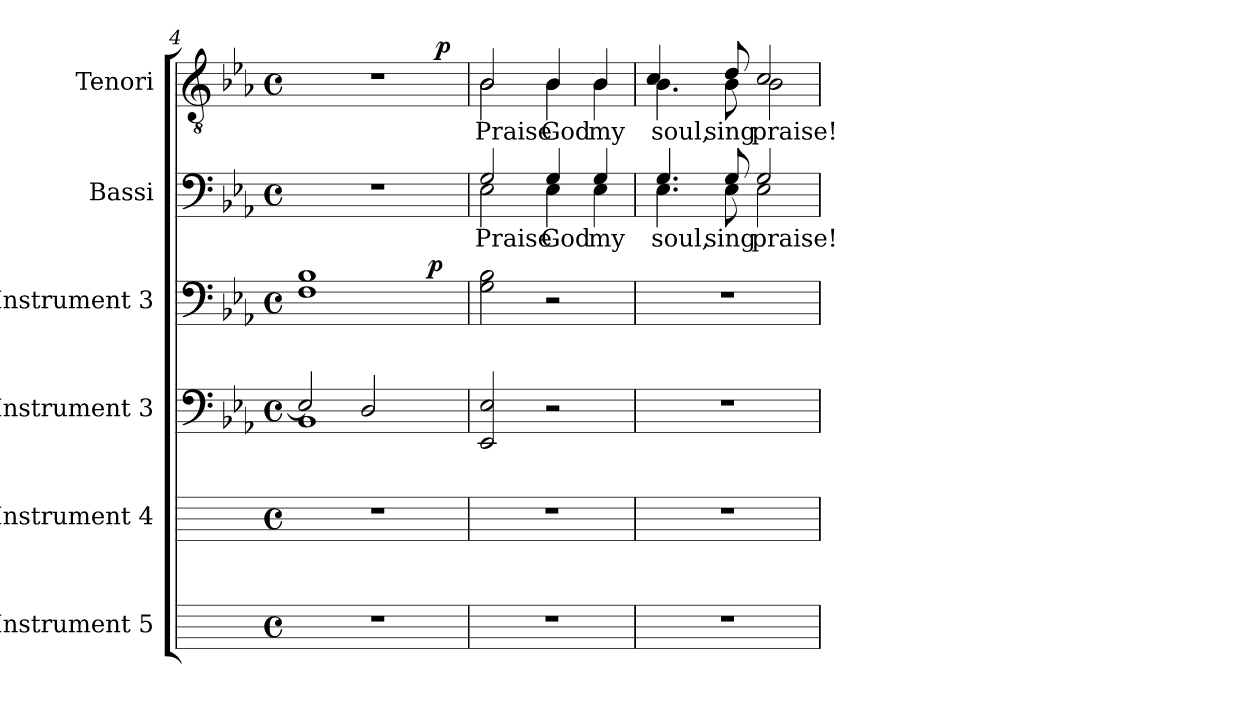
**kern	**kern	**kern	**kern	**dynam	**kern	**text	**kern	**text	**dynam
*part6	*part5	*part4	*part3	*part3	*part2	*part2	*part1	*part1	*part1
*staff6	*staff5	*staff4	*staff3	*staff3	*staff2	*staff2	*staff1	*staff1	*staff1
*I"Instrument 5	*I"Instrument 4	*I"Instrument 3	*I"Instrument 3	*	*I"Bassi	*	*I"Tenori	*	*
*	*	*clefF4	*clefF4	*	*clefF4	*	*clefGv2	*	*
*k[]	*k[]	*k[b-e-a-]	*k[b-e-a-]	*	*k[b-e-a-]	*	*k[b-e-a-]	*	*
*C:	*C:	*E-:	*E-:	*	*E-:	*	*E-:	*	*
*M4/4	*M4/4	*M4/4	*M4/4	*	*M4/4	*	*M4/4	*	*
*met(c)	*met(c)	*met(c)	*met(c)	*	*met(c)	*	*met(c)	*	*
=4	=4	=4	=4	=4	=4	=4	=4	=4	=4
*	*	*^	*^	*	*	*	*^	*	*
1r	1r	2E-/]	1BB-	1B- 1F	2ryy	.	1r	.	1r	2..ryy	.	.
.	.	2D/	.	.	4ryy	.	.	.	.	.	.	.
.	.	.	.	.	16..ryy	.	.	.	.	.	.	.
!	!	!	!	!	!	!LO:DY:a	!	!	!	!	!	!
.	.	.	.	.	8ryy	p	.	.	.	.	.	.
!	!	!	!	!	!	!	!	!	!	!	!	!LO:DY:a
.	.	.	.	.	.	.	.	.	.	8ryy	.	p
.	.	.	.	.	64ryy	.	.	.	.	.	.	.
=5	=5	=5	=5	=5	=5	=5	=5	=5	=5	=5	=5	=5
*	*	*	*	*	*	*	*^	*	*	*	*	*
!	!	!	!	!	!	!	!	!	!LO:LY:b:cj	!	!	!LO:LY:b:cj	!
*	*	*v	*v	*	*	*	*	*	*	*	*	*	*
*	*	*	*v	*v	*	*	*	*	*	*	*	*
1r	1r	2EE-/ 2E-/	2G\ 2B-\	.	2G/	2E-\	Praise	2B-/	2B-\	Praise	.
!	!	!	!	!	!	!	!LO:LY:b:cj	!	!	!LO:LY:b:cj	!
.	.	2r	2r	.	4G/	4E-\	God	4B-/	4B-\	God	.
!	!	!	!	!	!	!	!LO:LY:b:cj	!	!	!LO:LY:b:cj	!
.	.	.	.	.	4G/	4E-\	my	4B-/	4B-\	my	.
=6	=6	=6	=6	=6	=6	=6	=6	=6	=6	=6	=6
!	!	!	!	!	!	!	!LO:LY:b:cj	!	!	!LO:LY:b:cj	!
1r	1r	1r	1r	.	4.G/	4.E-\	soul,	4.B-\	4c/	soul,	.
.	.	.	.	.	.	.	.	.	8ryy	.	.
!	!	!	!	!	!	!	!LO:LY:b:cj	!	!	!LO:LY:b:cj	!
.	.	.	.	.	8G/	8E-\	sing	8d/	8B-\	sing	.
!	!	!	!	!	!	!	!LO:LY:b:cj	!	!	!LO:LY:b:cj	!
.	.	.	.	.	2G/	2E-\	praise!	2c/	2B-\	praise!	.
*	*	*	*	*	*v	*v	*	*	*	*	*
*	*	*	*	*	*	*	*v	*v	*	*
=	=	=	=	=	=	=	=	=	=
*-	*-	*-	*-	*-	*-	*-	*-	*-	*-
